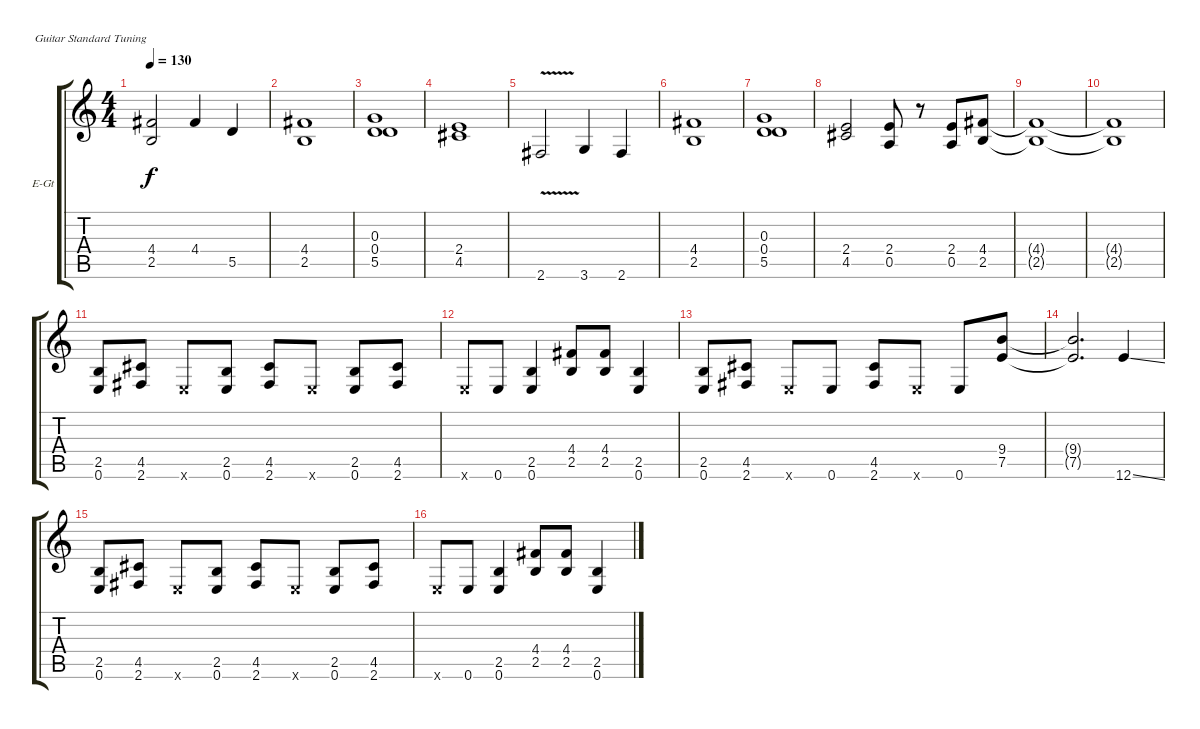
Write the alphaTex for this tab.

\defaultSystemsLayout 4
\bracketExtendMode groupsimilarinstruments
\firstSystemTrackNameOrientation horizontal
\otherSystemsTrackNameOrientation horizontal
\track ("Jorg Fischer" "E-Gt") {instrument distortionguitar}
\staff {score tabs}
\tuning (E4 B3 G3 D3 A2 E2)
\ts (4 4)
\tempo 130
\clef g2
\ks c
(4.4 2.5).2{dy f} 4.4.4 5.5.4 |
(4.4 2.5).1 |
(0.3 0.4 5.5).1 |
(2.4 4.5).1 |
2.6{v}.2 3.6.4 2.6.4 |
(4.4 2.5).1 |
(0.3 0.4 5.5).1 |
(2.4 4.5).2 (2.4 0.5).8 r.8 (2.4 0.5).8 (4.4 2.5).8 |
(4.4{t} 2.5{t}).1 |
(2.5{t} 4.4{t}).1 |
(2.5 0.6).8 (4.5 2.6).8 0.6{x}.8 (2.5 0.6).8 (4.5 2.6).8 0.6{x}.8 (2.5 0.6).8 (4.5 2.6).8 |
0.6{x}.8 0.6.8 (2.5 0.6).4 (4.4 2.5).8 (4.4 2.5).8 (2.5 0.6).4 |
(2.5 0.6).8 (4.5 2.6).8 0.6{x}.8 0.6.8 (4.5 2.6).8 0.6{x}.8 0.6.8 (9.4 7.5).8 |
(9.4{t} 7.5{t}).2{d} 12.6{ss}.4 |
(2.5 0.6).8 (4.5 2.6).8 0.6{x}.8 (2.5 0.6).8 (4.5 2.6).8 0.6{x}.8 (2.5 0.6).8 (4.5 2.6).8 |
0.6{x}.8 0.6.8 (2.5 0.6).4 (4.4 2.5).8 (4.4 2.5).8 (2.5 0.6).4
